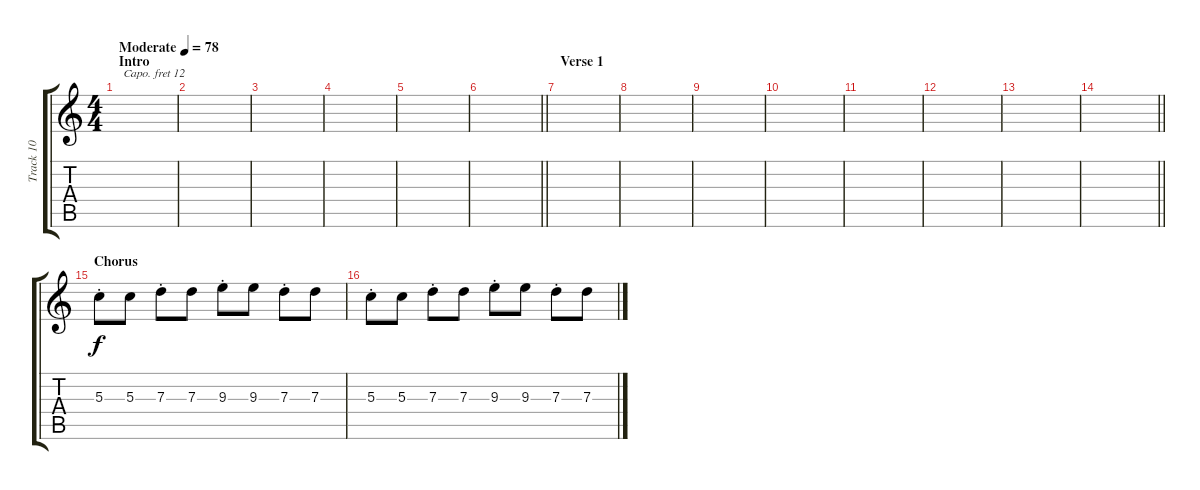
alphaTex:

\track ("Track 10" "Track 10") {instrument stringensemble1}
\staff {score tabs}
\capo 12
\tuning (E4 B3 G3 D3 A2 E2) {hide}
\ts (4 4)
\section ("" "Intro")
\tempo (78 "Moderate")
\clef g2
\ks c
|
|
|
|
|
\barLineRight lightlight
|
\section ("" "Verse 1")
|
|
|
|
|
|
|
\barLineRight lightlight
|
\section ("" "Chorus")
5.3{st}.8 5.3.8 7.3{st}.8 7.3.8 9.3{st}.8 9.3.8 7.3{st}.8 7.3.8 |
5.3{st}.8 5.3.8 7.3{st}.8 7.3.8 9.3{st}.8 9.3.8 7.3{st}.8 7.3.8
